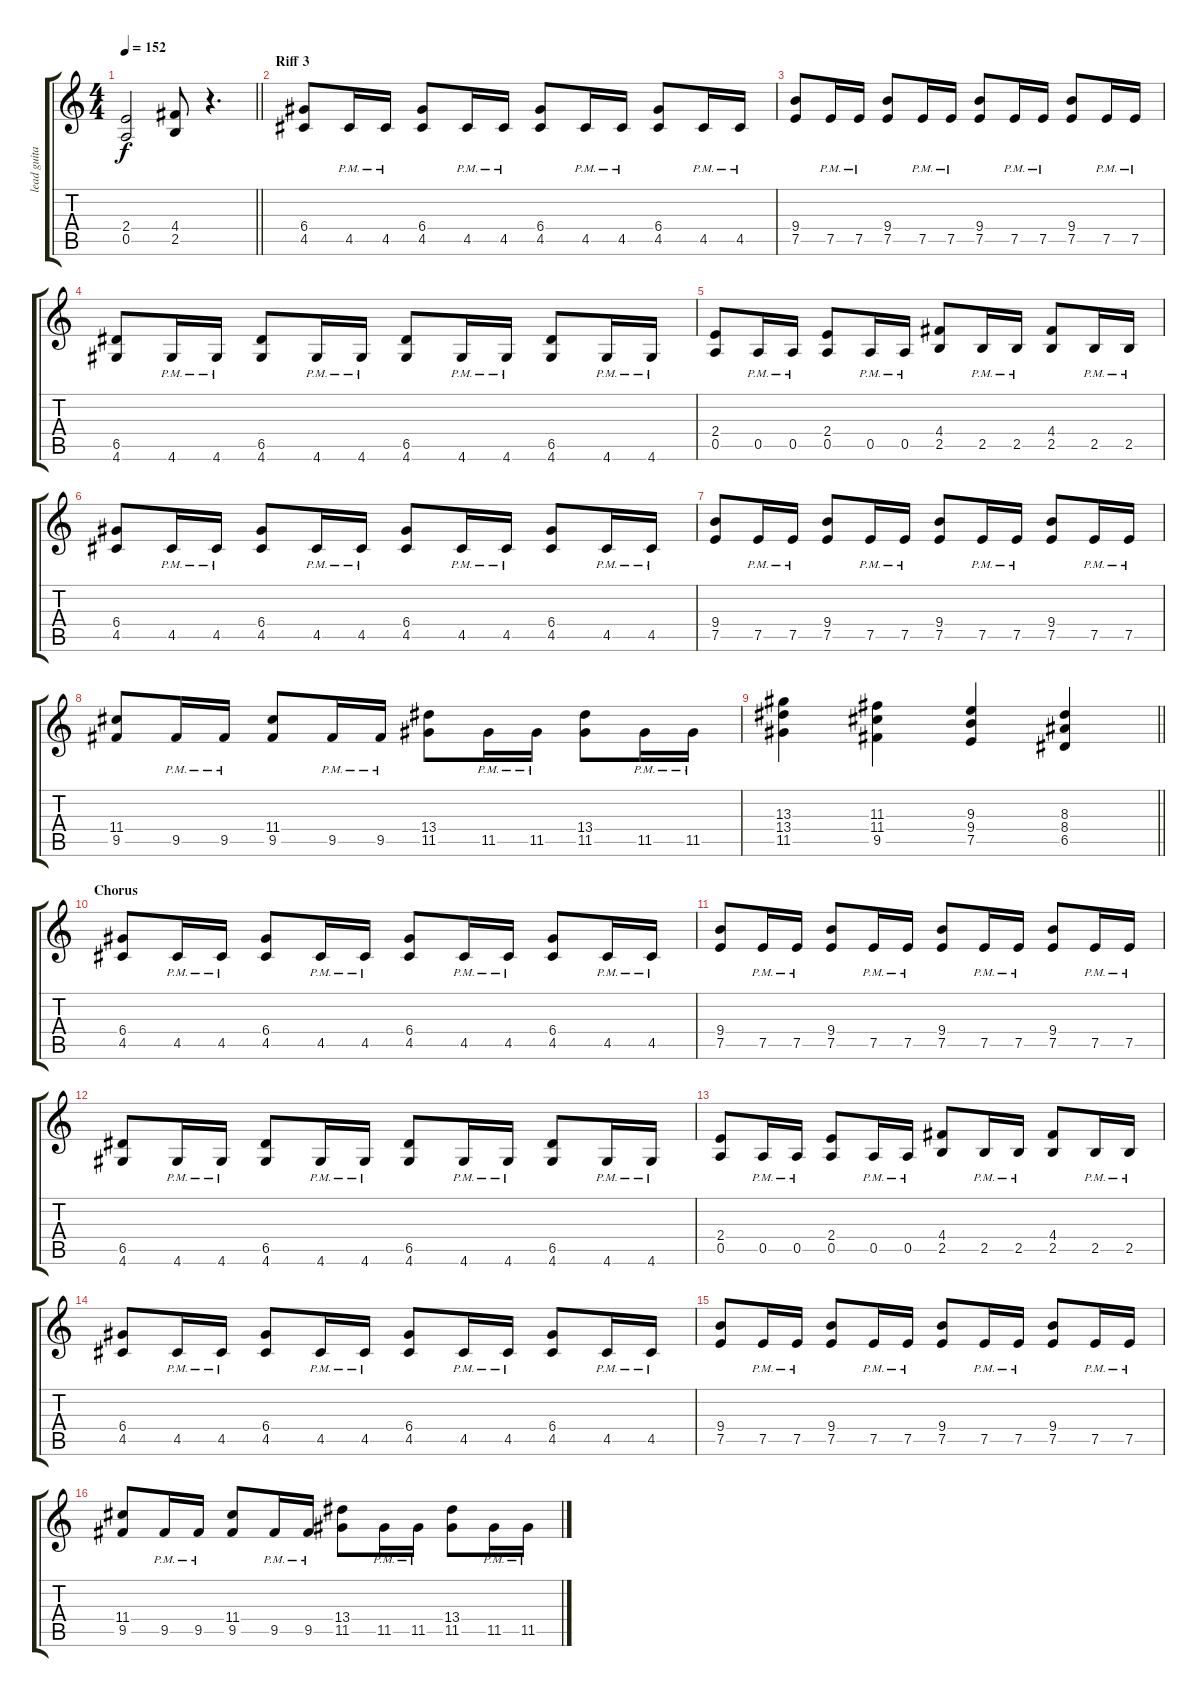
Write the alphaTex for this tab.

\track ("lead guitar" "lead guita") {instrument distortionguitar}
\staff {score tabs}
\tuning (E4 B3 G3 D3 A2 E2) {hide}
\ts (4 4)
\tempo 152
\clef g2
\barLineRight lightlight
\ks c
(2.4 0.5).2{dy f} (4.4 2.5).8 r.4{d} |
\section ("" "Riff 3")
(6.4 4.5).8 4.5{pm}.16 4.5{pm}.16 (6.4 4.5).8 4.5{pm}.16 4.5{pm}.16 (6.4 4.5).8 4.5{pm}.16 4.5{pm}.16 (6.4 4.5).8 4.5{pm}.16 4.5{pm}.16 |
(9.4 7.5).8 7.5{pm}.16 7.5{pm}.16 (9.4 7.5).8 7.5{pm}.16 7.5{pm}.16 (9.4 7.5).8 7.5{pm}.16 7.5{pm}.16 (9.4 7.5).8 7.5{pm}.16 7.5{pm}.16 |
(6.5 4.6).8 4.6{pm}.16 4.6{pm}.16 (6.5 4.6).8 4.6{pm}.16 4.6{pm}.16 (6.5 4.6).8 4.6{pm}.16 4.6{pm}.16 (6.5 4.6).8 4.6{pm}.16 4.6{pm}.16 |
(2.4 0.5).8 0.5{pm}.16 0.5{pm}.16 (2.4 0.5).8 0.5{pm}.16 0.5{pm}.16 (4.4 2.5).8 2.5{pm}.16 2.5{pm}.16 (4.4 2.5).8 2.5{pm}.16 2.5{pm}.16 |
(6.4 4.5).8 4.5{pm}.16 4.5{pm}.16 (6.4 4.5).8 4.5{pm}.16 4.5{pm}.16 (6.4 4.5).8 4.5{pm}.16 4.5{pm}.16 (6.4 4.5).8 4.5{pm}.16 4.5{pm}.16 |
(9.4 7.5).8 7.5{pm}.16 7.5{pm}.16 (9.4 7.5).8 7.5{pm}.16 7.5{pm}.16 (9.4 7.5).8 7.5{pm}.16 7.5{pm}.16 (9.4 7.5).8 7.5{pm}.16 7.5{pm}.16 |
(11.4 9.5).8 9.5{pm}.16 9.5{pm}.16 (11.4 9.5).8 9.5{pm}.16 9.5{pm}.16 (13.4 11.5).8 11.5{pm}.16 11.5{pm}.16 (13.4 11.5).8 11.5{pm}.16 11.5{pm}.16 |
\barLineRight lightlight
(13.3 13.4 11.5).4 (11.3 11.4 9.5).4 (9.3 9.4 7.5).4 (8.3 8.4 6.5).4 |
\section ("" "Chorus")
(6.4 4.5).8 4.5{pm}.16 4.5{pm}.16 (6.4 4.5).8 4.5{pm}.16 4.5{pm}.16 (6.4 4.5).8 4.5{pm}.16 4.5{pm}.16 (6.4 4.5).8 4.5{pm}.16 4.5{pm}.16 |
(9.4 7.5).8 7.5{pm}.16 7.5{pm}.16 (9.4 7.5).8 7.5{pm}.16 7.5{pm}.16 (9.4 7.5).8 7.5{pm}.16 7.5{pm}.16 (9.4 7.5).8 7.5{pm}.16 7.5{pm}.16 |
(6.5 4.6).8 4.6{pm}.16 4.6{pm}.16 (6.5 4.6).8 4.6{pm}.16 4.6{pm}.16 (6.5 4.6).8 4.6{pm}.16 4.6{pm}.16 (6.5 4.6).8 4.6{pm}.16 4.6{pm}.16 |
(2.4 0.5).8 0.5{pm}.16 0.5{pm}.16 (2.4 0.5).8 0.5{pm}.16 0.5{pm}.16 (4.4 2.5).8 2.5{pm}.16 2.5{pm}.16 (4.4 2.5).8 2.5{pm}.16 2.5{pm}.16 |
(6.4 4.5).8 4.5{pm}.16 4.5{pm}.16 (6.4 4.5).8 4.5{pm}.16 4.5{pm}.16 (6.4 4.5).8 4.5{pm}.16 4.5{pm}.16 (6.4 4.5).8 4.5{pm}.16 4.5{pm}.16 |
(9.4 7.5).8 7.5{pm}.16 7.5{pm}.16 (9.4 7.5).8 7.5{pm}.16 7.5{pm}.16 (9.4 7.5).8 7.5{pm}.16 7.5{pm}.16 (9.4 7.5).8 7.5{pm}.16 7.5{pm}.16 |
(11.4 9.5).8 9.5{pm}.16 9.5{pm}.16 (11.4 9.5).8 9.5{pm}.16 9.5{pm}.16 (13.4 11.5).8 11.5{pm}.16 11.5{pm}.16 (13.4 11.5).8 11.5{pm}.16 11.5{pm}.16
